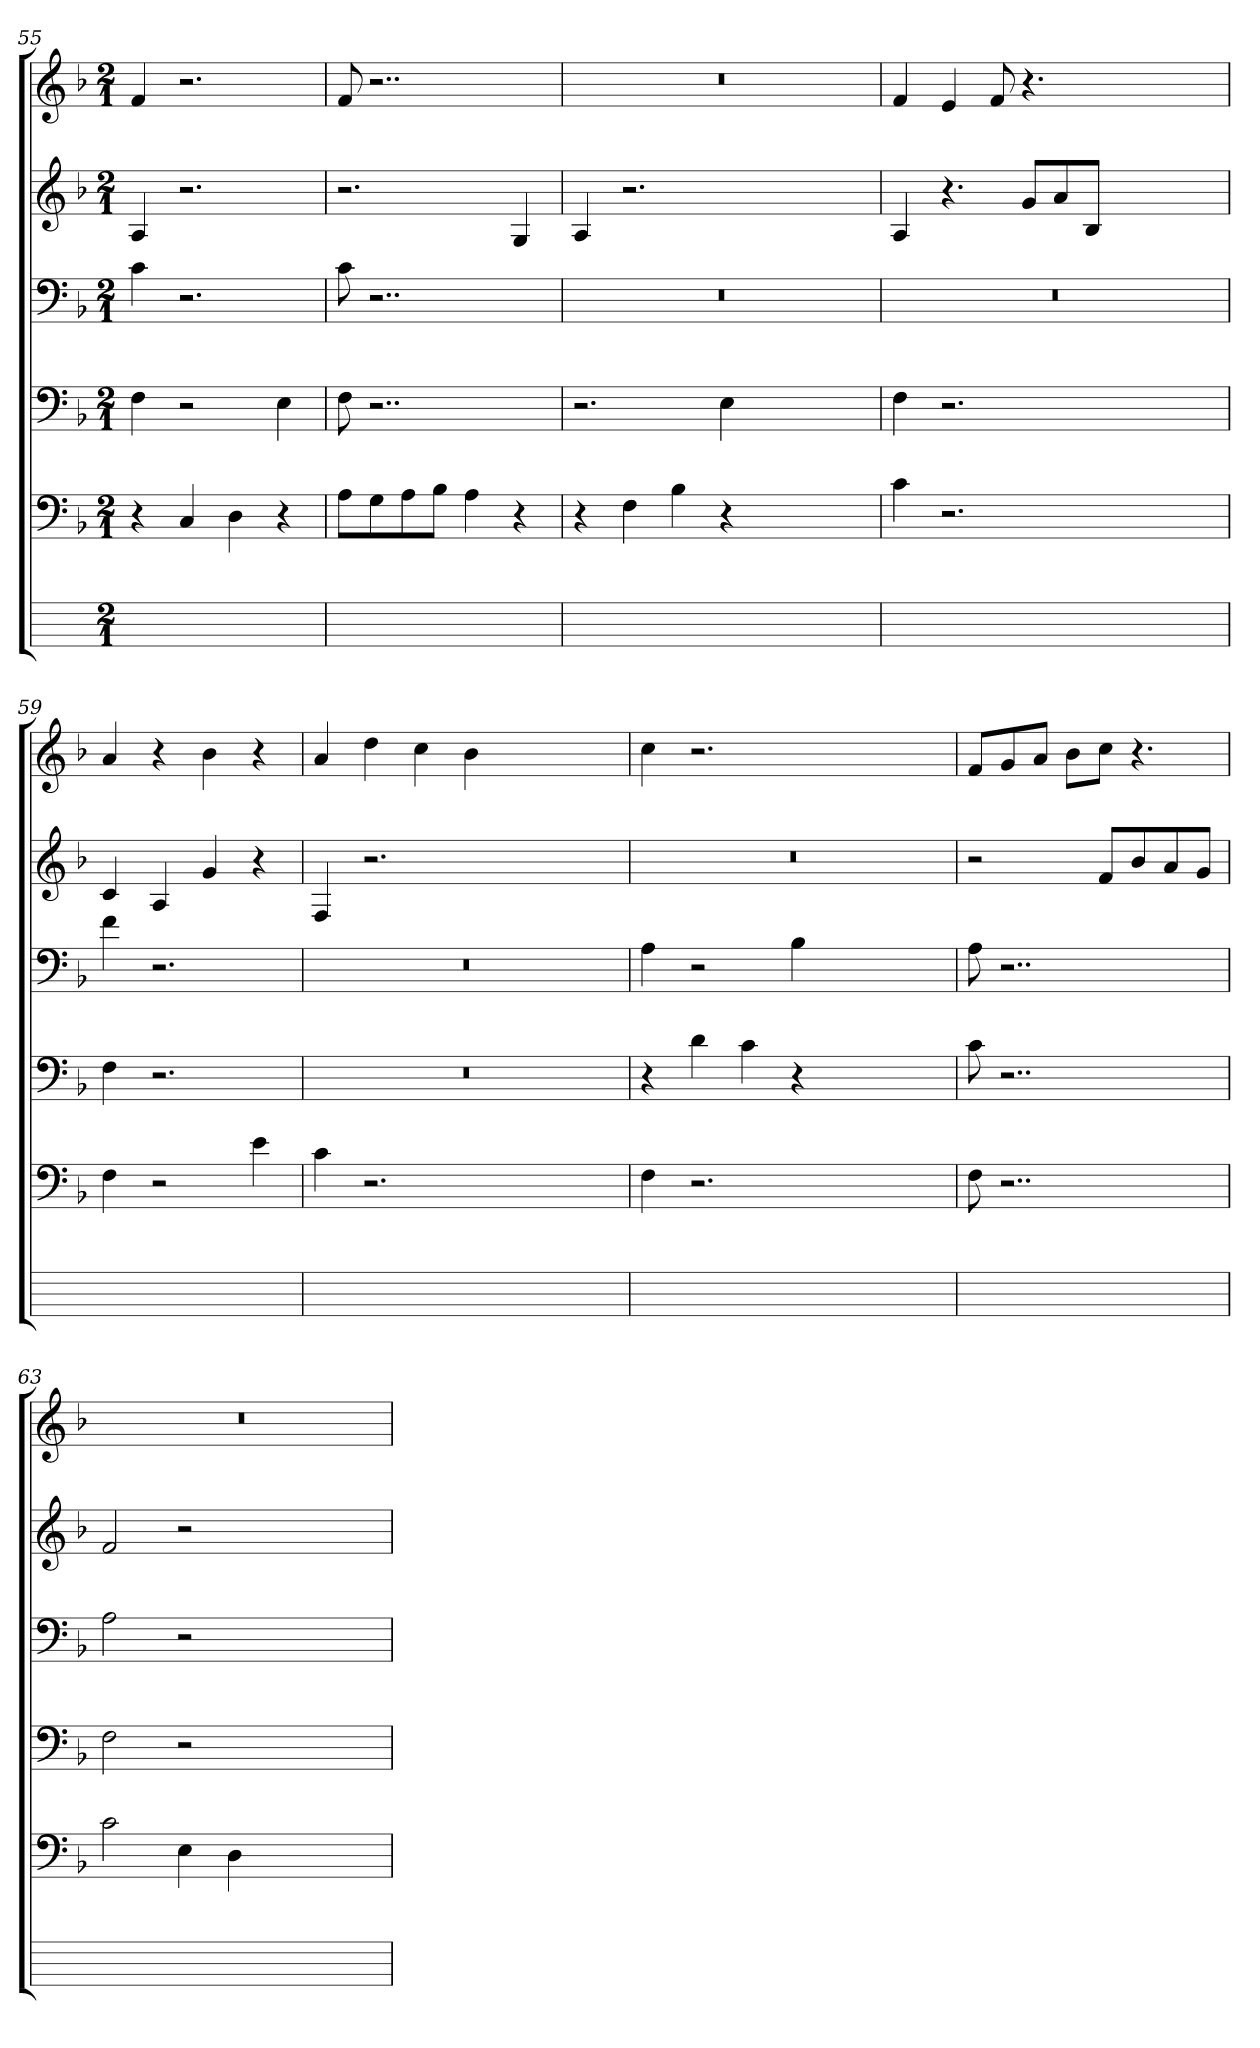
**kern	**kern	**kern	**kern	**kern	**kern
*part6	*part5	*part4	*part3	*part2	*part1
*staff6	*staff5	*staff4	*staff3	*staff2	*staff1
*	*clefF4	*clefF4	*clefF4	*clefG2	*clefG2
*	*k[b-]	*k[b-]	*k[b-]	*k[b-]	*k[b-]
*	*F:	*F:	*F:	*F:	*F:
*M2/1	*M2/1	*M2/1	*M2/1	*M2/1	*M2/1
=55	=55	=55	=55	=55	=55
1ryy	4r	4F	4ci	4A	4f
.	4Cj	2r	2.r	2.r	2.r
.	4DZ	.	.	.	.
.	4r	4Ej	.	.	.
=56	=56	=56	=56	=56	=56
1ryy	8AL	8Fi	8ci	2.r	8fi
.	8Gj	2..r	2..r	.	2..r
.	8Aj	.	.	.	.
.	8B-jJ	.	.	.	.
.	4Ai	.	.	.	.
.	4r	.	.	4Gj	.
=57	=57	=57	=57	=57	=57
0ryy	4r	2.r	0r	4A	0r
.	4Fj	.	.	2.r	.
.	4B-	.	.	.	.
.	4r	4Ej	.	.	.
.	1ryy	1ryy	.	1ryy	.
=58	=58	=58	=58	=58	=58
0ryy	4c	4Fi	0r	4Ai	4f
.	2.r	2.r	.	4.r	4ej
.	.	.	.	.	8fi
.	.	.	.	8gjL	4.r
.	.	.	.	8aj	.
.	.	.	.	8B-jJ	.
.	1ryy	1ryy	.	1ryy	1ryy
=59	=59	=59	=59	=59	=59
1ryy	4F	4F	4fZ	4c	4a
.	2r	2.r	2.r	4Aj	4r
.	.	.	.	4gZ	4b-Z
.	4ej	.	.	4r	4r
=60	=60	=60	=60	=60	=60
0ryy	4cZ	0r	0r	4F	4ai
.	2.r	.	.	2.r	4ddj
.	.	.	.	.	4ccZ
.	.	.	.	.	4b-j
.	1ryy	.	.	1ryy	1ryy
=61	=61	=61	=61	=61	=61
0ryy	4F	4r	4A	0r	4cc
.	2.r	4dj	2r	.	2.r
.	.	4cZ	.	.	.
.	.	4r	4B-j	.	.
.	1ryy	1ryy	1ryy	.	1ryy
=62	=62	=62	=62	=62	=62
1ryy	8F	8c	8Ai	2r	8fL
.	2..r	2..r	2..r	.	8gj
.	.	.	.	.	8ajJ
.	.	.	.	.	8b-jL
.	.	.	.	8fL	8ccJ
.	.	.	.	8b-j	4.r
.	.	.	.	8aj	.
.	.	.	.	8gjJ	.
=63	=63	=63	=63	=63	=63
0ryy	2cZ	2F	2Ai	2fi	0r
.	4E	2r	2r	2r	.
.	4D	.	.	.	.
.	1ryy	1ryy	1ryy	1ryy	.
=	=	=	=	=	=
*-	*-	*-	*-	*-	*-
